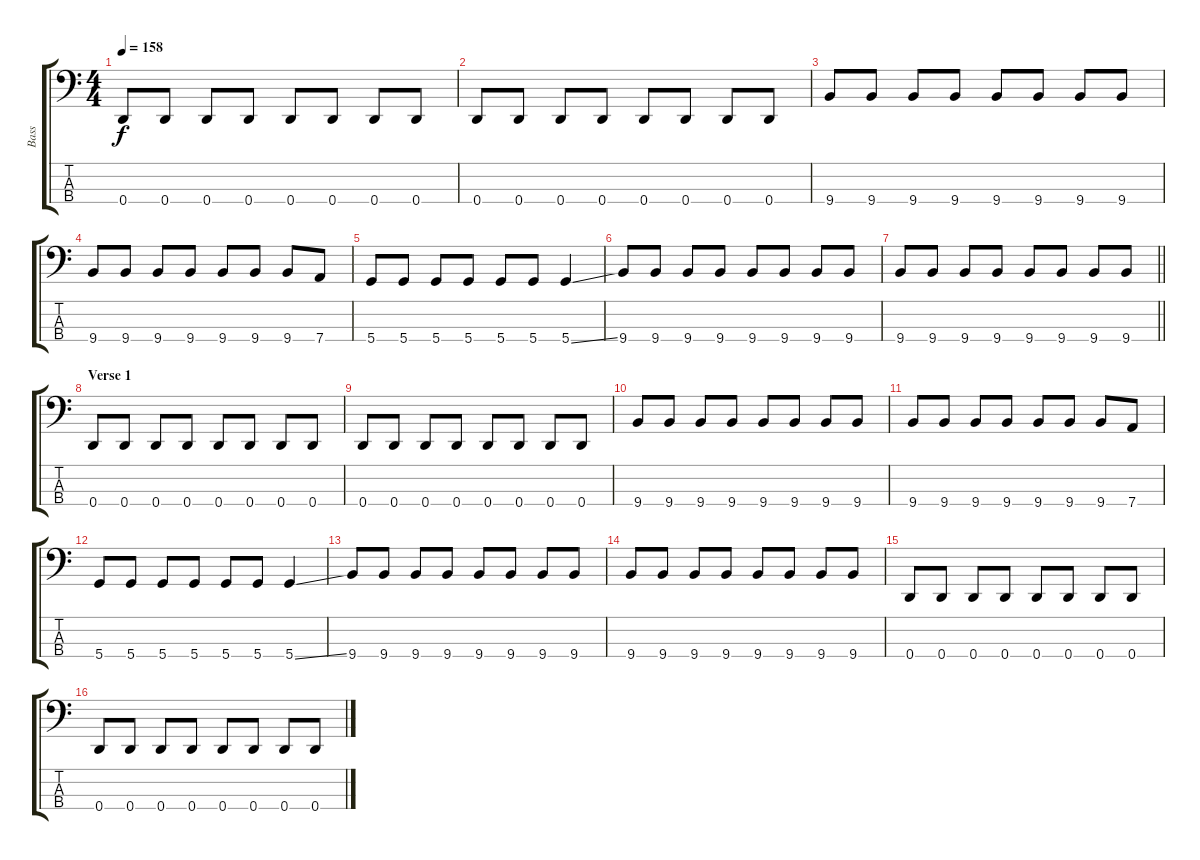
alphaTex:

\track ("Bass" "Bass") {instrument electricbassfinger}
\staff {score tabs}
\tuning (G2 D2 A1 D1) {hide}
\ts (4 4)
\tempo 158
\clef f4
\ks c
0.4.8{dy f} 0.4.8 0.4.8 0.4.8 0.4.8 0.4.8 0.4.8 0.4.8 |
0.4.8 0.4.8 0.4.8 0.4.8 0.4.8 0.4.8 0.4.8 0.4.8 |
9.4.8 9.4.8 9.4.8 9.4.8 9.4.8 9.4.8 9.4.8 9.4.8 |
9.4.8 9.4.8 9.4.8 9.4.8 9.4.8 9.4.8 9.4.8 7.4.8 |
5.4.8 5.4.8 5.4.8 5.4.8 5.4.8 5.4.8 5.4{ss}.4 |
9.4.8 9.4.8 9.4.8 9.4.8 9.4.8 9.4.8 9.4.8 9.4.8 |
\barLineRight lightlight
9.4.8 9.4.8 9.4.8 9.4.8 9.4.8 9.4.8 9.4.8 9.4.8 |
\section ("" "Verse 1")
0.4.8 0.4.8 0.4.8 0.4.8 0.4.8 0.4.8 0.4.8 0.4.8 |
0.4.8 0.4.8 0.4.8 0.4.8 0.4.8 0.4.8 0.4.8 0.4.8 |
9.4.8 9.4.8 9.4.8 9.4.8 9.4.8 9.4.8 9.4.8 9.4.8 |
9.4.8 9.4.8 9.4.8 9.4.8 9.4.8 9.4.8 9.4.8 7.4.8 |
5.4.8 5.4.8 5.4.8 5.4.8 5.4.8 5.4.8 5.4{ss}.4 |
9.4.8 9.4.8 9.4.8 9.4.8 9.4.8 9.4.8 9.4.8 9.4.8 |
9.4.8 9.4.8 9.4.8 9.4.8 9.4.8 9.4.8 9.4.8 9.4.8 |
0.4.8 0.4.8 0.4.8 0.4.8 0.4.8 0.4.8 0.4.8 0.4.8 |
0.4.8 0.4.8 0.4.8 0.4.8 0.4.8 0.4.8 0.4.8 0.4.8
